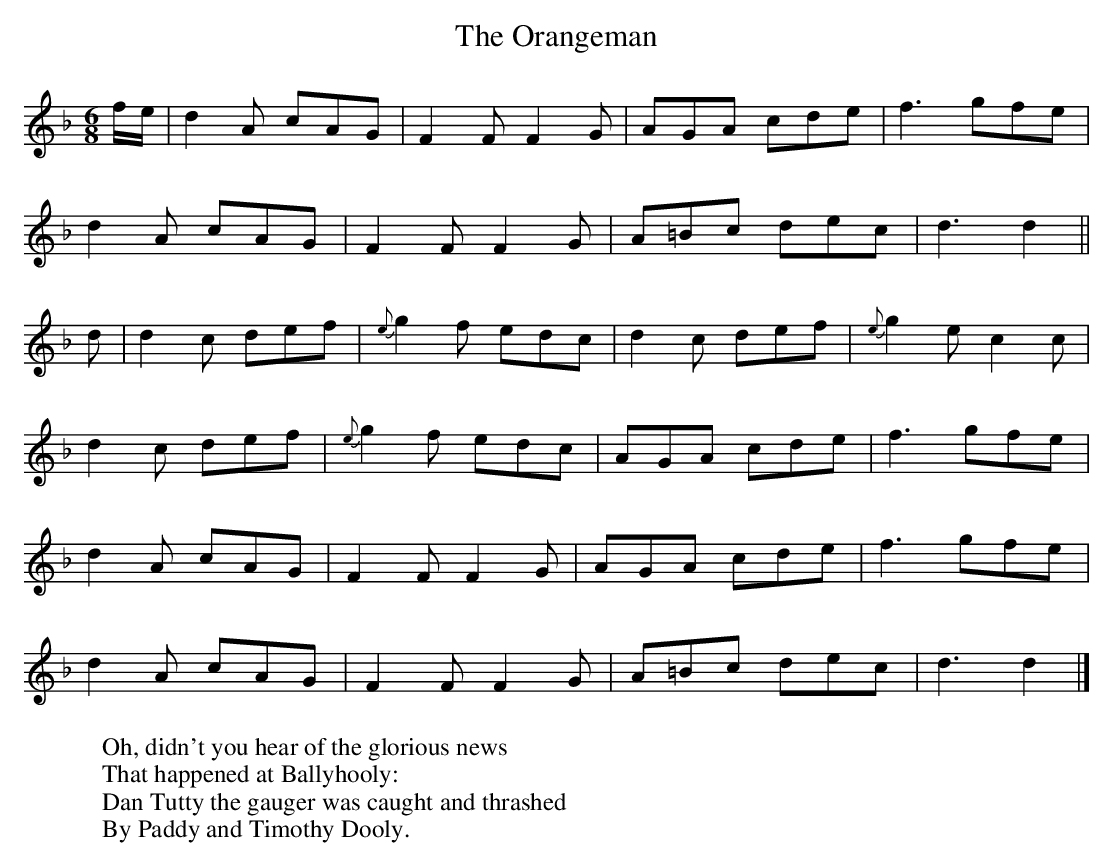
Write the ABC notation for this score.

X:1
T:The Orangeman
W:Oh, didn't you hear of the glorious news
W:That happened at Ballyhooly:
W:Dan Tutty the gauger was caught and thrashed
W:By Paddy and Timothy Dooly.
L:1/8
M:6/8
K:F
f/e/|d2 A cAG|F2 F F2 G|AGA cde|f3 gfe|
d2 A cAG|F2 F F2 G|A=Bc dec|d3 d2||
d|d2 c def|{e}g2 f edc|d2 c def|{e}g2 e c2 c|
d2 c def|{e}g2 f edc|AGA cde|f3 gfe|
d2 A cAG|F2 F F2 G|AGA cde|f3 gfe|
d2 A cAG|F2 F F2 G|A=Bc dec|d3 d2|]
